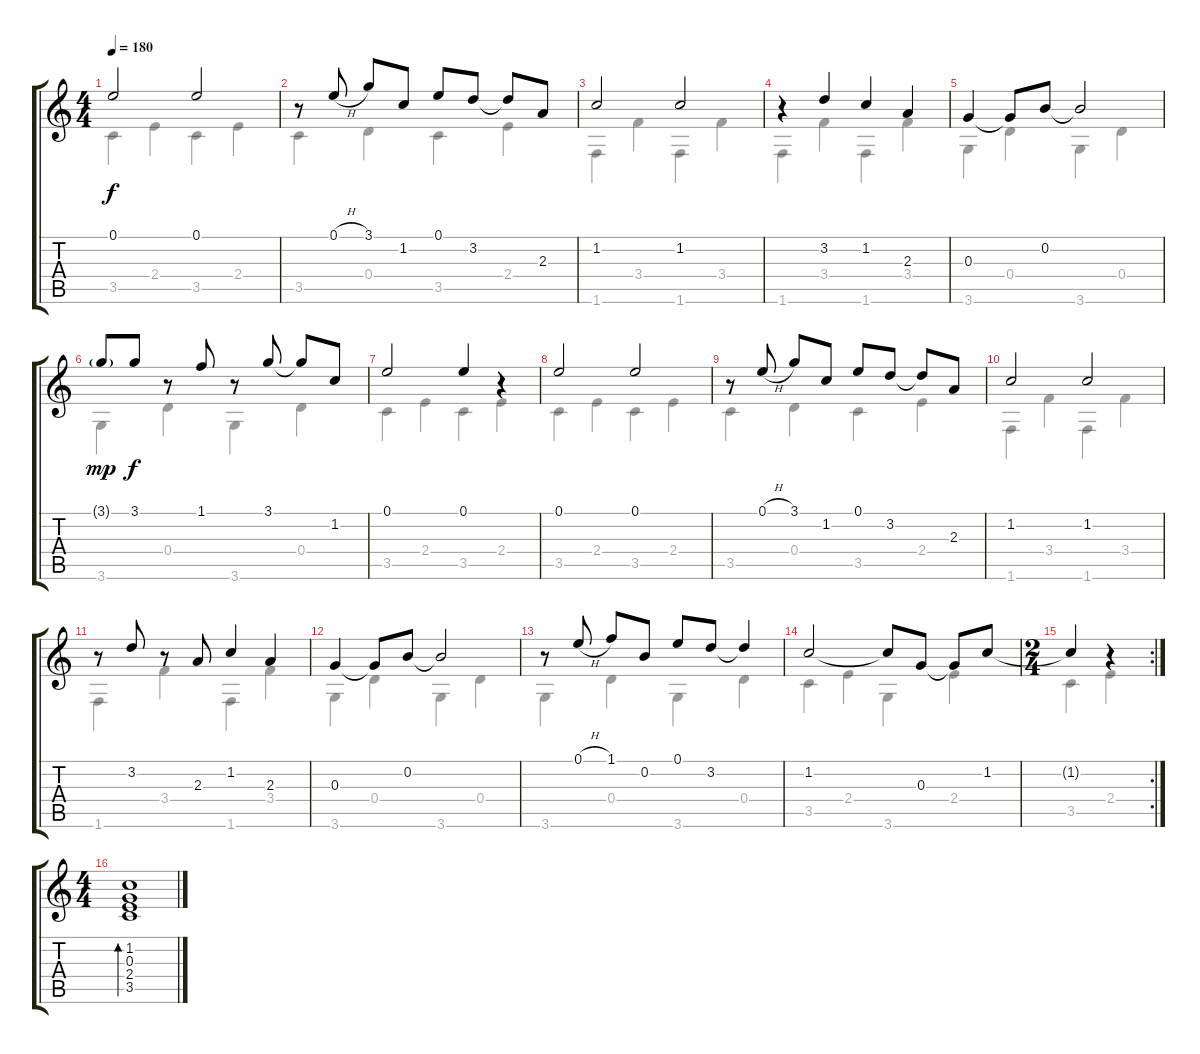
\track "" {instrument acousticguitarsteel}
\staff {score tabs}
\tuning (E4 B3 G3 D3 A2 E2) {hide}
\voice
\ts (4 4)
\tempo 180
\clef g2
\ks c
0.1.2{dy f instrument acousticguitarsteel} 0.1.2 |
r.8 0.1{h}.8 3.1.8 1.2.8 0.1.8 3.2.8 3.2{t}.8 2.3.8 |
1.2.2 1.2.2 |
r.4 3.2.4 1.2.4 2.3.4 |
0.3.4 0.3{t}.8 0.2.8 0.2{t}.2 |
3.1{g}.8{dy mp} 3.1.8{dy f} r.8 1.1.8 r.8 3.1.8 3.1{t}.8 1.2.8 |
0.1.2 0.1.4 r.4 |
0.1.2 0.1.2 |
r.8 0.1{h}.8 3.1.8 1.2.8 0.1.8 3.2.8 3.2{t}.8 2.3.8 |
1.2.2 1.2.2 |
r.8 3.2.8 r.8 2.3.8 1.2.4 2.3.4 |
0.3.4 0.3{t}.8 0.2.8 0.2{t}.2 |
r.8 0.1{h}.8 1.1.8 0.2.8 0.1.8 3.2.8 3.2{t}.4 |
1.2.2 1.2{t}.8 0.3.8 0.3{t}.8 1.2.8 |
\rc 2
\ts (2 4)
1.2{t}.4 r.4 |
\ts (4 4)
(1.2 0.3 2.4 3.5).1{bd 120}
\voice
\clef g2
\ottava regular
\simile none
\ks c
3.5.4{dy f} 2.4.4 3.5.4 2.4.4 |
3.5.4 0.4.4 3.5.4 2.4.4 |
1.6.4 3.4.4 1.6.4 3.4.4 |
1.6.4 3.4.4 1.6.4 3.4.4 |
3.6.4 0.4.4 3.6.4 0.4.4 |
3.6.4 0.4.4 3.6.4 0.4.4 |
3.5.4 2.4.4 3.5.4 2.4.4 |
3.5.4 2.4.4 3.5.4 2.4.4 |
3.5.4 0.4.4 3.5.4 2.4.4 |
1.6.4 3.4.4 1.6.4 3.4.4 |
1.6.4 3.4.4 1.6.4 3.4.4 |
3.6.4 0.4.4 3.6.4 0.4.4 |
3.6.4 0.4.4 3.6.4 0.4.4 |
3.5.4 2.4.4 3.6.4 2.4.4 |
3.5.4 2.4.4 |
